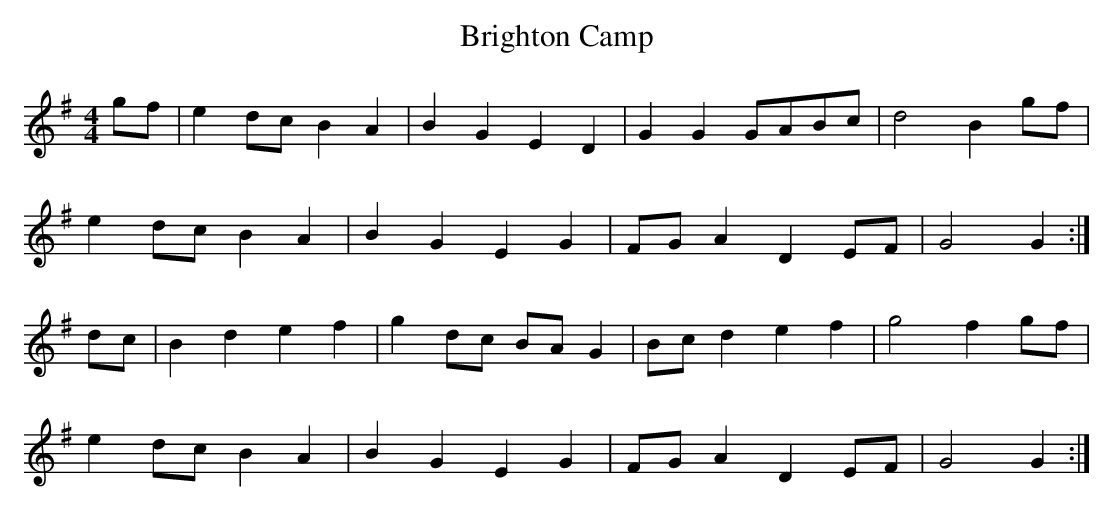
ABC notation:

X:1
T:Brighton Camp
M:4/4
L:1/8
K:G
gf|e2 dc B2 A2|B2 G2 E2 D2|G2 G2 GABc|d4 B2 gf|
e2 dc B2 A2|B2 G2 E2 G2|FG A2 D2 EF|G4 G2:|
dc|B2 d2 e2 f2|g2 dc BA G2|Bc d2 e2 f2|g4 f2 gf|
e2 dc B2 A2|B2 G2 E2 G2|FG A2 D2 EF|G4 G2:|
